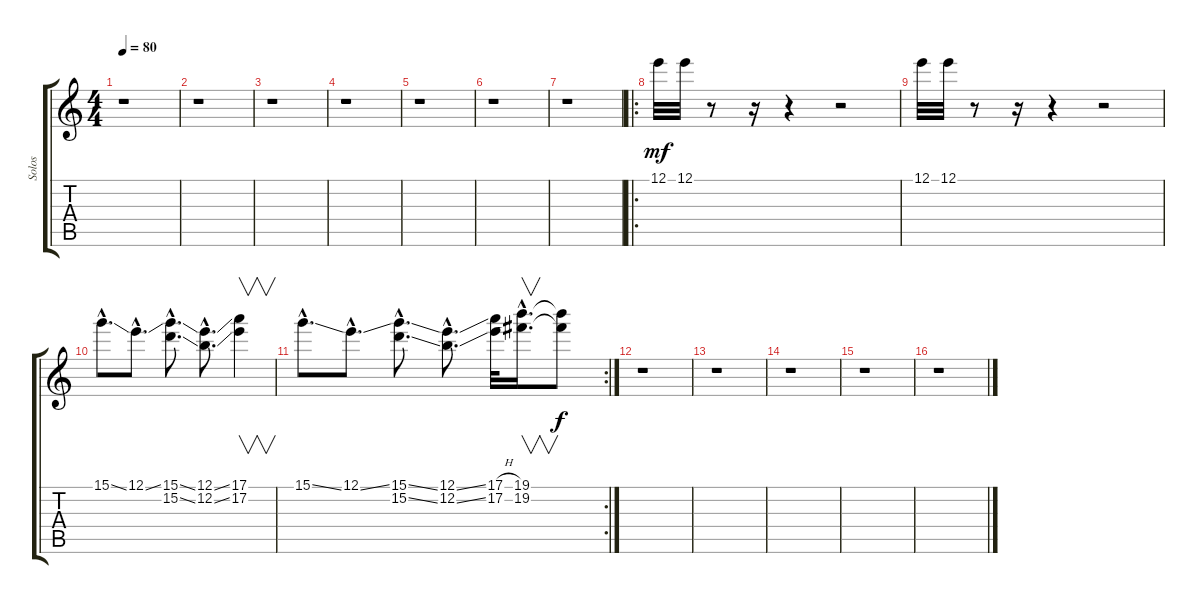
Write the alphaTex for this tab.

\track ("Solos" "Solos") {instrument overdrivenguitar}
\staff {score tabs}
\tuning (E4 B3 G3 D3 A2 E2) {hide}
\ts (4 4)
\tempo 80
\clef g2
\ks c
r.1{dy f} |
r.1 |
r.1 |
r.1 |
r.1 |
r.1 |
r.1 |
\ro
12.1.32{dy mf volume 12 instrument sitar} 12.1.32 r.8 r.16 r.4 r.2 |
12.1.32 12.1.32 r.8 r.16 r.4 r.2 |
15.1{ss hac}.8{d} 12.1{ss hac}.8{d} (15.1{ss hac} 15.2{ss hac}).8{d} (12.1{ss hac} 12.2{ss hac}).8{d} (17.1 17.2).4{v} |
\rc 2
15.1{ss hac}.8{d} 12.1{ss hac}.8{d} (15.1{ss hac} 15.2{ss hac}).8{d} (12.1{ss hac} 12.2{ss hac}).8{d} (17.1{h} 17.2{h}).32 (19.1{hac} 19.2{hac}).16{v d} (19.1{t} 19.2{t}).8{dy f} |
r.1 |
r.1 |
r.1 |
r.1 |
r.1
